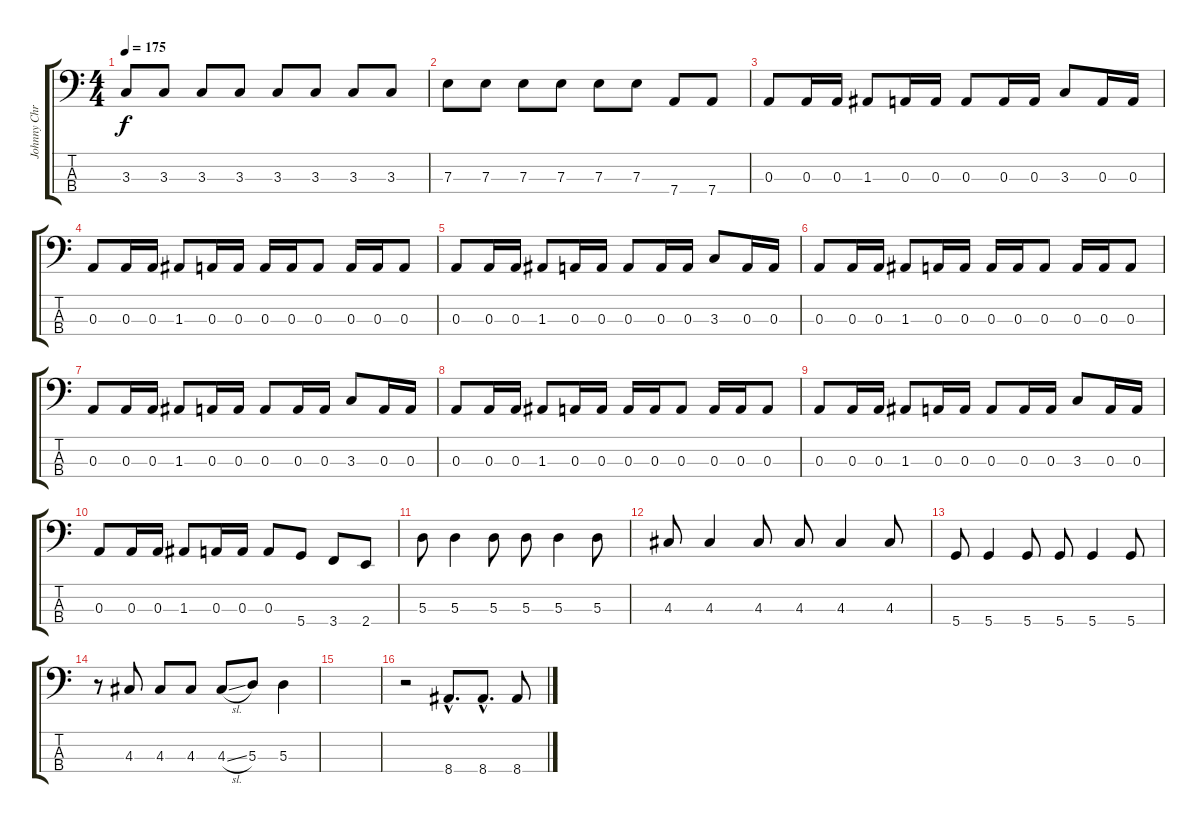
\track ("Johnny Christ" "Johnny Chr") {instrument electricbasspick}
\staff {score tabs}
\tuning (G2 D2 A1 D1) {hide}
\ts (4 4)
\tempo 175
\clef f4
\ks c
3.3.8{dy f} 3.3.8 3.3.8 3.3.8 3.3.8 3.3.8 3.3.8 3.3.8 |
7.3.8 7.3.8 7.3.8 7.3.8 7.3.8 7.3.8 7.4.8 7.4.8 |
0.3.8 0.3.16 0.3.16 1.3.8 0.3.16 0.3.16 0.3.8 0.3.16 0.3.16 3.3.8 0.3.16 0.3.16 |
0.3.8 0.3.16 0.3.16 1.3.8 0.3.16 0.3.16 0.3.16 0.3.16 0.3.8 0.3.16 0.3.16 0.3.8 |
0.3.8 0.3.16 0.3.16 1.3.8 0.3.16 0.3.16 0.3.8 0.3.16 0.3.16 3.3.8 0.3.16 0.3.16 |
0.3.8 0.3.16 0.3.16 1.3.8 0.3.16 0.3.16 0.3.16 0.3.16 0.3.8 0.3.16 0.3.16 0.3.8 |
0.3.8 0.3.16 0.3.16 1.3.8 0.3.16 0.3.16 0.3.8 0.3.16 0.3.16 3.3.8 0.3.16 0.3.16 |
0.3.8 0.3.16 0.3.16 1.3.8 0.3.16 0.3.16 0.3.16 0.3.16 0.3.8 0.3.16 0.3.16 0.3.8 |
0.3.8 0.3.16 0.3.16 1.3.8 0.3.16 0.3.16 0.3.8 0.3.16 0.3.16 3.3.8 0.3.16 0.3.16 |
0.3.8 0.3.16 0.3.16 1.3.8 0.3.16 0.3.16 0.3.8 5.4.8 3.4.8 2.4.8 |
5.3.8 5.3.4 5.3.8 5.3.8 5.3.4 5.3.8 |
4.3.8 4.3.4 4.3.8 4.3.8 4.3.4 4.3.8 |
5.4.8 5.4.4 5.4.8 5.4.8 5.4.4 5.4.8 |
r.8 4.3.8 4.3.8 4.3.8 4.3{sl}.8 5.3.8 5.3.4 |
|
r.2 8.4{hac}.8{d} 8.4{hac}.8{d} 8.4.8
